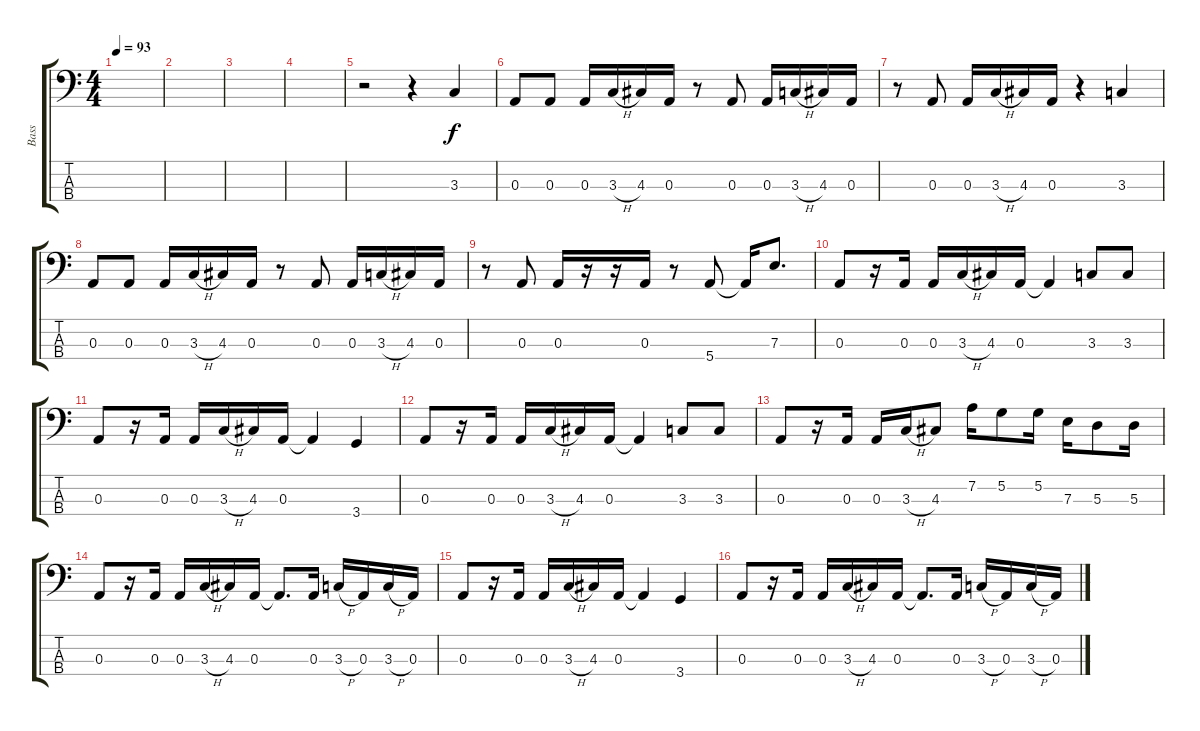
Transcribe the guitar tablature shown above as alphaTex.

\track ("Bass" "Bass") {instrument electricbassfinger}
\staff {score tabs}
\tuning (G2 D2 A1 E1) {hide}
\ts (4 4)
\tempo 93
\clef f4
\ks c
|
|
|
|
r.2 r.4 3.3.4 |
0.3.8 0.3.8 0.3.16 3.3{h}.16 4.3.16 0.3.16 r.8 0.3.8 0.3.16 3.3{h}.16 4.3.16 0.3.16 |
r.8 0.3.8 0.3.16 3.3{h}.16 4.3.16 0.3.16 r.4 3.3.4 |
0.3.8 0.3.8 0.3.16 3.3{h}.16 4.3.16 0.3.16 r.8 0.3.8 0.3.16 3.3{h}.16 4.3.16 0.3.16 |
r.8 0.3.8 0.3.16 r.16 r.16 0.3.16 r.8 5.4.8 5.4{t}.16 7.3.8{d} |
0.3.8 r.16 0.3.16 0.3.16 3.3{h}.16 4.3.16 0.3.16 0.3{t}.4 3.3.8 3.3.8 |
0.3.8 r.16 0.3.16 0.3.16 3.3{h}.16 4.3.16 0.3.16 0.3{t}.4 3.4.4 |
0.3.8 r.16 0.3.16 0.3.16 3.3{h}.16 4.3.16 0.3.16 0.3{t}.4 3.3.8 3.3.8 |
0.3.8 r.16 0.3.16 0.3.16 3.3{h}.16 4.3.8 7.2.16 5.2.8 5.2.16 7.3.16 5.3.8 5.3.16 |
0.3.8 r.16 0.3.16 0.3.16 3.3{h}.16 4.3.16 0.3.16 0.3{t}.8{d} 0.3.16 3.3{h}.16 0.3.16 3.3{h}.16 0.3.16 |
0.3.8 r.16 0.3.16 0.3.16 3.3{h}.16 4.3.16 0.3.16 0.3{t}.4 3.4.4 |
0.3.8 r.16 0.3.16 0.3.16 3.3{h}.16 4.3.16 0.3.16 0.3{t}.8{d} 0.3.16 3.3{h}.16 0.3.16 3.3{h}.16 0.3.16
